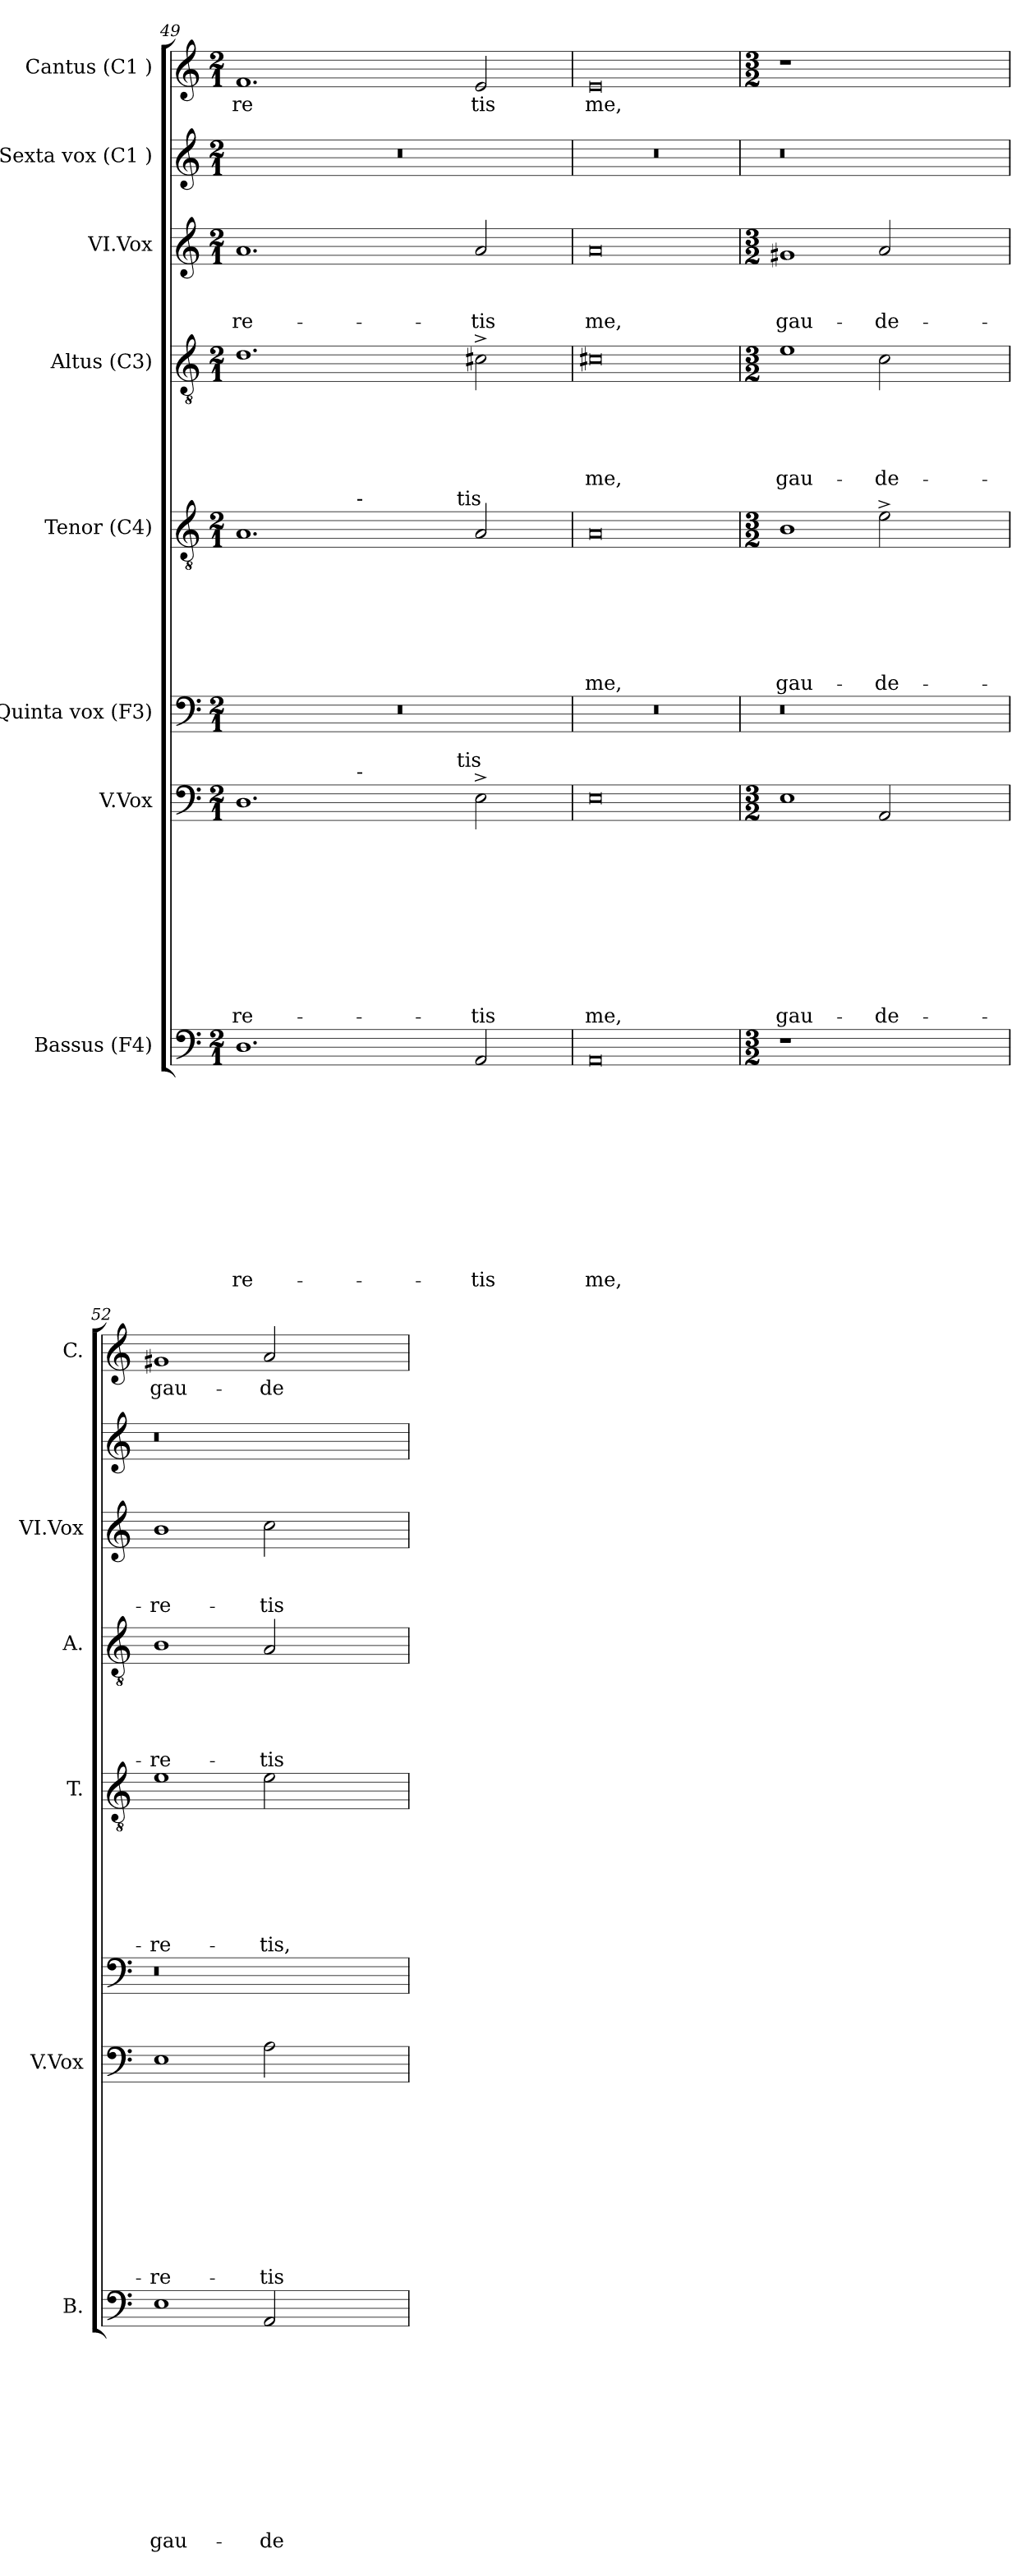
**kern	**text	**text	**text	**text	**text	**text	**text	**text	**text	**text	**text	**kern	**text	**text	**text	**text	**text	**text	**text	**text	**text	**text	**kern	**kern	**text	**text	**text	**text	**text	**text	**text	**kern	**text	**text	**text	**text	**text	**kern	**text	**text	**text	**kern	**kern	**text
*part8	*part8	*part8	*part8	*part8	*part8	*part8	*part8	*part8	*part8	*part8	*part8	*part7	*part7	*part7	*part7	*part7	*part7	*part7	*part7	*part7	*part7	*part7	*part6	*part5	*part5	*part5	*part5	*part5	*part5	*part5	*part5	*part4	*part4	*part4	*part4	*part4	*part4	*part3	*part3	*part3	*part3	*part2	*part1	*part1
*staff8	*staff8	*staff8	*staff8	*staff8	*staff8	*staff8	*staff8	*staff8	*staff8	*staff8	*staff8	*staff7	*staff7	*staff7	*staff7	*staff7	*staff7	*staff7	*staff7	*staff7	*staff7	*staff7	*staff6	*staff5	*staff5	*staff5	*staff5	*staff5	*staff5	*staff5	*staff5	*staff4	*staff4	*staff4	*staff4	*staff4	*staff4	*staff3	*staff3	*staff3	*staff3	*staff2	*staff1	*staff1
*I"Bassus (F4)	*	*	*	*	*	*	*	*	*	*	*	*I"V.Vox	*	*	*	*	*	*	*	*	*	*	*I"Quinta vox (F3)	*I"Tenor (C4)	*	*	*	*	*	*	*	*I"Altus (C3)	*	*	*	*	*	*I"VI.Vox	*	*	*	*I"Sexta vox (C1 )	*I"Cantus (C1 )	*
*I'B.	*	*	*	*	*	*	*	*	*	*	*	*I'V.Vox	*	*	*	*	*	*	*	*	*	*	*	*I'T.	*	*	*	*	*	*	*	*I'A.	*	*	*	*	*	*I'VI.Vox	*	*	*	*	*I'C.	*
!!LO:LB:g=z
*clefF4	*	*	*	*	*	*	*	*	*	*	*	*clefF4	*	*	*	*	*	*	*	*	*	*	*clefF4	*clefGv2	*	*	*	*	*	*	*	*clefGv2	*	*	*	*	*	*clefG2	*	*	*	*clefG2	*clefG2	*
*k[]	*	*	*	*	*	*	*	*	*	*	*	*k[]	*	*	*	*	*	*	*	*	*	*	*k[]	*k[]	*	*	*	*	*	*	*	*k[]	*	*	*	*	*	*k[]	*	*	*	*k[]	*k[]	*
*C:	*	*	*	*	*	*	*	*	*	*	*	*C:	*	*	*	*	*	*	*	*	*	*	*C:	*C:	*	*	*	*	*	*	*	*C:	*	*	*	*	*	*C:	*	*	*	*C:	*C:	*
*M2/1	*	*	*	*	*	*	*	*	*	*	*	*M2/1	*	*	*	*	*	*	*	*	*	*	*M2/1	*M2/1	*	*	*	*	*	*	*	*M2/1	*	*	*	*	*	*M2/1	*	*	*	*M2/1	*M2/1	*
=49	=49	=49	=49	=49	=49	=49	=49	=49	=49	=49	=49	=49	=49	=49	=49	=49	=49	=49	=49	=49	=49	=49	=49	=49	=49	=49	=49	=49	=49	=49	=49	=49	=49	=49	=49	=49	=49	=49	=49	=49	=49	=49	=49	=49
!	!	!	!	!	!	!	!	!	!	!	!	!	!	!	!	!	!	!	!	!	!	!	!	!LO:TX:a:t=re	!	!	!	!	!	!	!	!	!	!	!	!	!	!	!	!	!	!	!	!
!	!	!	!	!	!	!	!	!	!	!	!	!LO:TX:a:t=re	!	!	!	!	!	!	!	!	!	!	!	!	!	!	!	!	!	!	!	!	!	!	!	!	!	!	!	!	!	!	!	!
!	!	!	!	!	!	!	!	!	!	!	!LO:LY:b	!	!	!	!	!	!	!	!	!	!	!LO:LY:b	!	!	!	!	!	!	!	!	!	!	!	!	!	!	!	!	!	!	!LO:LY:b	!	!	!LO:LY:b
*	*	*	*	*	*	*	*	*	*	*	*	*^	*	*	*	*	*	*	*	*	*	*	*	*^	*	*	*	*	*	*	*	*	*	*	*	*	*	*	*	*	*	*	*	*
*	*	*	*	*	*	*	*	*	*	*	*	*	*^	*	*	*	*	*	*	*	*	*	*	*	*	*^	*	*	*	*	*	*	*	*	*	*	*	*	*	*	*	*	*	*	*	*
1.D	.	.	.	.	.	.	.	.	.	.	-re-	1.D	2ryy	1ryy	.	.	.	.	.	.	.	.	.	-re-	0r	1.A	2ryy	1ryy	.	.	.	.	.	.	.	1.d	.	.	.	.	.	1.a	.	.	-re-	0r	1.f	-re
.	.	.	.	.	.	.	.	.	.	.	.	.	4ryy	.	.	.	.	.	.	.	.	.	.	.	.	.	4ryy	.	.	.	.	.	.	.	.	.	.	.	.	.	.	.	.	.	.	.	.	.
.	.	.	.	.	.	.	.	.	.	.	.	.	32ryy	.	.	.	.	.	.	.	.	.	.	.	.	.	32ryy	.	.	.	.	.	.	.	.	.	.	.	.	.	.	.	.	.	.	.	.	.
!	!	!	!	!	!	!	!	!	!	!	!	!	!	!	!	!	!	!	!	!	!	!	!	!	!	!	!LO:TX:a:t=-	!	!	!	!	!	!	!	!	!	!	!	!	!	!	!	!	!	!	!	!	!
!	!	!	!	!	!	!	!	!	!	!	!	!	!LO:TX:a:t=-	!	!	!	!	!	!	!	!	!	!	!	!	!	!	!	!	!	!	!	!	!	!	!	!	!	!	!	!	!	!	!	!	!	!	!
.	.	.	.	.	.	.	.	.	.	.	.	.	1ryy	.	.	.	.	.	.	.	.	.	.	.	.	.	1ryy	.	.	.	.	.	.	.	.	.	.	.	.	.	.	.	.	.	.	.	.	.
.	.	.	.	.	.	.	.	.	.	.	.	.	.	4..ryy	.	.	.	.	.	.	.	.	.	.	.	.	.	4..ryy	.	.	.	.	.	.	.	.	.	.	.	.	.	.	.	.	.	.	.	.
!	!	!	!	!	!	!	!	!	!	!	!	!	!	!	!	!	!	!	!	!	!	!	!	!	!	!	!	!LO:TX:a:t=tis	!	!	!	!	!	!	!	!	!	!	!	!	!	!	!	!	!	!	!	!
!	!	!	!	!	!	!	!	!	!	!	!	!	!	!LO:TX:a:t=tis	!	!	!	!	!	!	!	!	!	!	!	!	!	!	!	!	!	!	!	!	!	!	!	!	!	!	!	!	!	!	!	!	!	!
.	.	.	.	.	.	.	.	.	.	.	.	.	.	2ryy	.	.	.	.	.	.	.	.	.	.	.	.	.	2ryy	.	.	.	.	.	.	.	.	.	.	.	.	.	.	.	.	.	.	.	.
!	!	!	!	!	!	!	!	!	!	!	!LO:LY:b	!	!	!	!	!	!	!	!	!	!	!	!	!LO:LY:b	!	!	!	!	!	!	!	!	!	!	!	!	!	!	!	!	!	!	!	!	!LO:LY:b	!	!	!LO:LY:b
2AA/	.	.	.	.	.	.	.	.	.	.	-tis	2E^>\	.	.	.	.	.	.	.	.	.	.	.	-tis	.	2A/	.	.	.	.	.	.	.	.	.	2c#X^>\	.	.	.	.	.	2a/	.	.	-tis	.	2e/	tis
.	.	.	.	.	.	.	.	.	.	.	.	.	8..ryy	.	.	.	.	.	.	.	.	.	.	.	.	.	8..ryy	.	.	.	.	.	.	.	.	.	.	.	.	.	.	.	.	.	.	.	.	.
.	.	.	.	.	.	.	.	.	.	.	.	.	.	16ryy	.	.	.	.	.	.	.	.	.	.	.	.	.	16ryy	.	.	.	.	.	.	.	.	.	.	.	.	.	.	.	.	.	.	.	.
=50	=50	=50	=50	=50	=50	=50	=50	=50	=50	=50	=50	=50	=50	=50	=50	=50	=50	=50	=50	=50	=50	=50	=50	=50	=50	=50	=50	=50	=50	=50	=50	=50	=50	=50	=50	=50	=50	=50	=50	=50	=50	=50	=50	=50	=50	=50	=50	=50
!	!	!	!	!	!	!	!	!	!	!	!LO:LY:b	!	!	!	!	!	!	!	!	!	!	!	!	!LO:LY:b	!	!	!	!	!	!	!	!	!	!	!LO:LY:b	!	!	!	!	!	!LO:LY:b	!	!	!	!LO:LY:b	!	!	!LO:LY:b
*	*	*	*	*	*	*	*	*	*	*	*	*v	*v	*v	*	*	*	*	*	*	*	*	*	*	*	*v	*v	*v	*	*	*	*	*	*	*	*	*	*	*	*	*	*	*	*	*	*	*	*
0AA	.	.	.	.	.	.	.	.	.	.	me,	0E	.	.	.	.	.	.	.	.	.	me,	0r	0A	.	.	.	.	.	.	me,	0c#X	.	.	.	.	-me,	0a	.	.	me,	0r	0e	me,
=51	=51	=51	=51	=51	=51	=51	=51	=51	=51	=51	=51	=51	=51	=51	=51	=51	=51	=51	=51	=51	=51	=51	=51	=51	=51	=51	=51	=51	=51	=51	=51	=51	=51	=51	=51	=51	=51	=51	=51	=51	=51	=51	=51	=51
*M3/2	*	*	*	*	*	*	*	*	*	*	*	*M3/2	*	*	*	*	*	*	*	*	*	*	*	*M3/2	*	*	*	*	*	*	*	*M3/2	*	*	*	*	*	*M3/2	*	*	*	*	*M3/2	*
!LO:N:vis=1	!	!	!	!	!	!	!	!	!	!	!	!	!	!	!	!	!	!	!	!	!	!LO:LY:b	!	!	!	!	!	!	!	!	!LO:LY:b	!	!	!	!	!	!LO:LY:b	!	!	!	!LO:LY:b	!	!LO:N:vis=1	!
1.r	.	.	.	.	.	.	.	.	.	.	.	1E	.	.	.	.	.	.	.	.	.	gau-	0r	1B	.	.	.	.	.	.	gau-	1e	.	.	.	.	gau-	1g#X	.	.	gau-	0r	1.r	.
!	!	!	!	!	!	!	!	!	!	!	!	!	!	!	!	!	!	!	!	!	!	!LO:LY:b	!	!	!	!	!	!	!	!	!LO:LY:b	!	!	!	!	!	!LO:LY:b	!	!	!	!LO:LY:b	!	!	!
.	.	.	.	.	.	.	.	.	.	.	.	2AA/	.	.	.	.	.	.	.	.	.	-de-	.	2e^>\	.	.	.	.	.	.	-de-	2c\	.	.	.	.	-de-	2a/	.	.	-de-	.	.	.
2ryy	.	.	.	.	.	.	.	.	.	.	.	2ryy	.	.	.	.	.	.	.	.	.	.	.	2ryy	.	.	.	.	.	.	.	2ryy	.	.	.	.	.	2ryy	.	.	.	.	2ryy	.
=52	=52	=52	=52	=52	=52	=52	=52	=52	=52	=52	=52	=52	=52	=52	=52	=52	=52	=52	=52	=52	=52	=52	=52	=52	=52	=52	=52	=52	=52	=52	=52	=52	=52	=52	=52	=52	=52	=52	=52	=52	=52	=52	=52	=52
!	!	!	!	!	!	!	!	!	!	!	!LO:LY:b	!	!	!	!	!	!	!	!	!	!	!LO:LY:b	!	!	!	!	!	!	!	!	!LO:LY:b	!	!	!	!	!	!LO:LY:b	!	!	!	!LO:LY:b	!	!	!LO:LY:b
1E	.	.	.	.	.	.	.	.	.	.	gau-	1E	.	.	.	.	.	.	.	.	.	-re-	0r	1e	.	.	.	.	.	.	-re-	1B	.	.	.	.	-re-	1b	.	.	-re-	0r	1g#X	gau-
!	!	!	!	!	!	!	!	!	!	!	!LO:LY:b	!	!	!	!	!	!	!	!	!	!	!LO:LY:b	!	!	!	!	!	!	!	!	!LO:LY:b	!	!	!	!	!	!LO:LY:b	!	!	!	!LO:LY:b	!	!	!LO:LY:b
2AA/	.	.	.	.	.	.	.	.	.	.	-de-	2A\	.	.	.	.	.	.	.	.	.	-tis	.	2e\	.	.	.	.	.	.	-tis,	2A/	.	.	.	.	-tis	2cc\	.	.	-tis	.	2a/	-de-
2ryy	.	.	.	.	.	.	.	.	.	.	.	2ryy	.	.	.	.	.	.	.	.	.	.	.	2ryy	.	.	.	.	.	.	.	2ryy	.	.	.	.	.	2ryy	.	.	.	.	2ryy	.
=	=	=	=	=	=	=	=	=	=	=	=	=	=	=	=	=	=	=	=	=	=	=	=	=	=	=	=	=	=	=	=	=	=	=	=	=	=	=	=	=	=	=	=	=
*-	*-	*-	*-	*-	*-	*-	*-	*-	*-	*-	*-	*-	*-	*-	*-	*-	*-	*-	*-	*-	*-	*-	*-	*-	*-	*-	*-	*-	*-	*-	*-	*-	*-	*-	*-	*-	*-	*-	*-	*-	*-	*-	*-	*-
